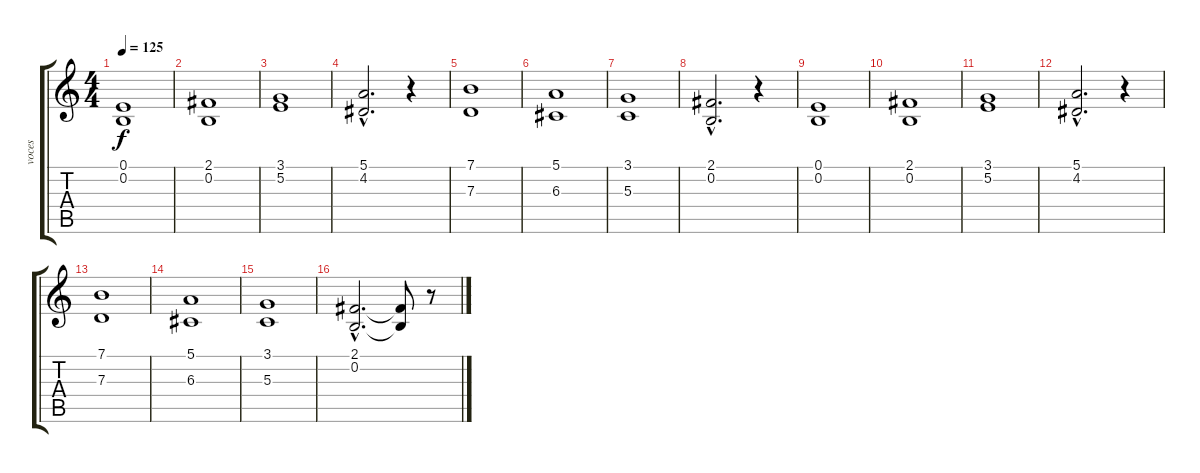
\track ("voces" "voces") {instrument choiraahs}
\staff {score tabs}
\tuning (E4 B3 G3 D3 A2 E2) {hide}
\ts (4 4)
\tempo 125
\clef g2
\ks c
(0.1 0.2).1{dy f instrument choiraahs} |
(2.1 0.2).1 |
(3.1 5.2).1 |
(5.1{hac} 4.2{hac}).2{d} r.4 |
(7.1 7.3).1 |
(5.1 6.3).1 |
(3.1 5.3).1 |
(2.1{hac} 0.2{hac}).2{d} r.4 |
(0.1 0.2).1 |
(2.1 0.2).1 |
(3.1 5.2).1 |
(5.1{hac} 4.2{hac}).2{d} r.4 |
(7.1 7.3).1 |
(5.1 6.3).1 |
(3.1 5.3).1 |
(2.1{hac} 0.2{hac}).2{d} (2.1{t} 0.2{t}).8 r.8
